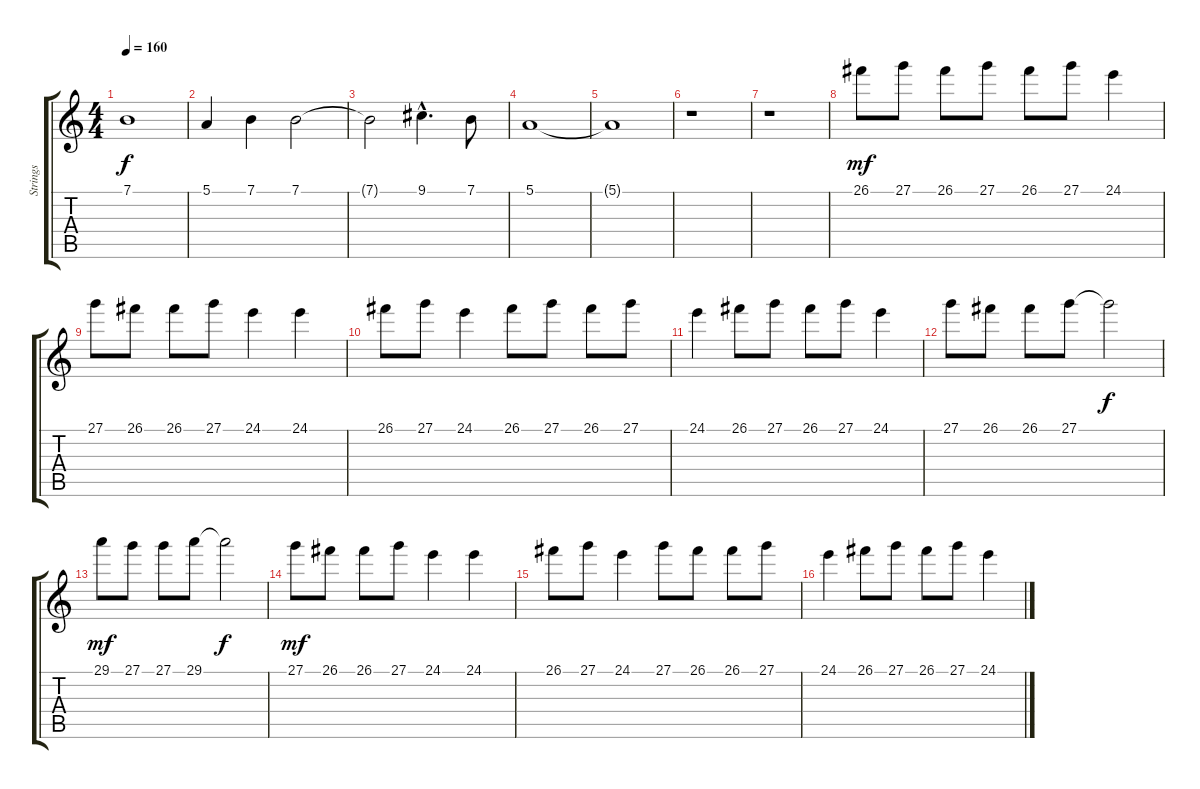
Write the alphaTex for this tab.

\track ("Strings" "Strings") {instrument tremolostrings}
\staff {score tabs}
\tuning (E4 B3 G3 D3 A2 E2) {hide}
\ts (4 4)
\tempo 160
\clef g2
\ks c
7.1{t}.1{dy f} |
5.1.4{instrument synthstrings1} 7.1.4 7.1.2 |
7.1{t}.2 9.1{hac}.4{d instrument synthstrings1} 7.1.8 |
5.1.1{instrument synthstrings1} |
5.1{t}.1 |
r.1 |
r.1 |
26.1.8{dy mf instrument synthstrings1} 27.1.8 26.1.8 27.1.8 26.1.8 27.1.8 24.1.4 |
27.1.8{instrument synthstrings1} 26.1.8 26.1.8 27.1.8 24.1.4 24.1.4 |
26.1.8{instrument synthstrings1} 27.1.8 24.1.4 26.1.8 27.1.8 26.1.8 27.1.8 |
24.1.4{instrument synthstrings1} 26.1.8 27.1.8 26.1.8 27.1.8 24.1.4 |
27.1.8{instrument synthstrings1} 26.1.8 26.1.8 27.1.8 27.1{t}.2{dy f} |
29.1.8{dy mf instrument synthstrings1} 27.1.8 27.1.8 29.1.8 29.1{t}.2{dy f} |
27.1.8{dy mf instrument synthstrings1} 26.1.8 26.1.8 27.1.8 24.1.4 24.1.4 |
26.1.8{instrument synthstrings1} 27.1.8 24.1.4 27.1.8 26.1.8 26.1.8 27.1.8 |
24.1.4{instrument synthstrings1} 26.1.8 27.1.8 26.1.8 27.1.8 24.1.4
